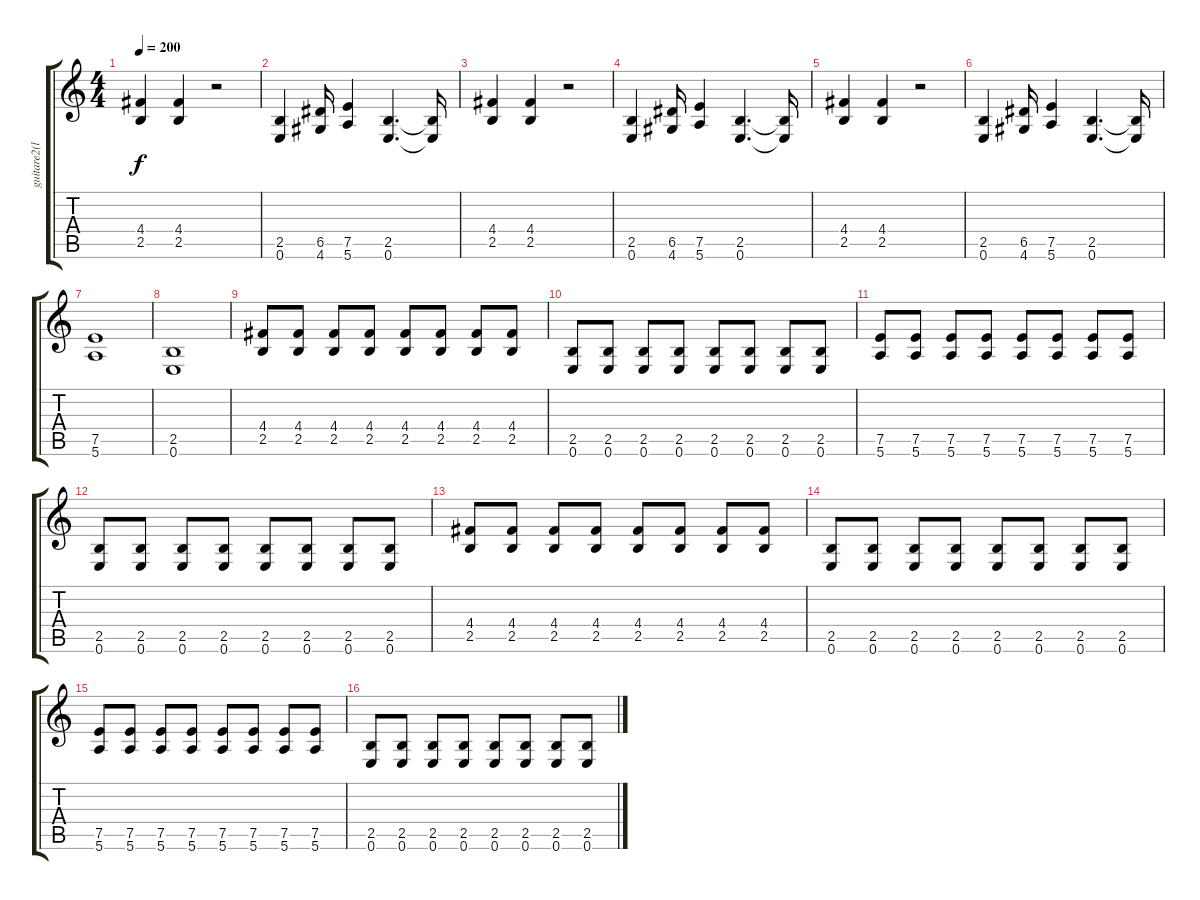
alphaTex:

\track ("guitare2(lars)" "guitare2(l") {instrument distortionguitar}
\staff {score tabs}
\tuning (E4 B3 G3 D3 A2 E2) {hide}
\ts (4 4)
\tempo 200
\clef g2
\ks c
(4.4 2.5).4{dy f} (4.4 2.5).4 r.2 |
(2.5 0.6).4 (6.5 4.6).16 (7.5 5.6).4 (2.5 0.6).4{d} (2.5{t} 0.6{t}).16 |
(4.4 2.5).4 (4.4 2.5).4 r.2 |
(2.5 0.6).4 (6.5 4.6).16 (7.5 5.6).4 (2.5 0.6).4{d} (2.5{t} 0.6{t}).16 |
(4.4 2.5).4 (4.4 2.5).4 r.2 |
(2.5 0.6).4 (6.5 4.6).16 (7.5 5.6).4 (2.5 0.6).4{d} (2.5{t} 0.6{t}).16 |
(7.5 5.6).1 |
(2.5 0.6).1 |
(4.4 2.5).8 (4.4 2.5).8 (4.4 2.5).8 (4.4 2.5).8 (4.4 2.5).8 (4.4 2.5).8 (4.4 2.5).8 (4.4 2.5).8 |
(2.5 0.6).8 (2.5 0.6).8 (2.5 0.6).8 (2.5 0.6).8 (2.5 0.6).8 (2.5 0.6).8 (2.5 0.6).8 (2.5 0.6).8 |
(7.5 5.6).8 (7.5 5.6).8 (7.5 5.6).8 (7.5 5.6).8 (7.5 5.6).8 (7.5 5.6).8 (7.5 5.6).8 (7.5 5.6).8 |
(2.5 0.6).8 (2.5 0.6).8 (2.5 0.6).8 (2.5 0.6).8 (2.5 0.6).8 (2.5 0.6).8 (2.5 0.6).8 (2.5 0.6).8 |
(4.4 2.5).8 (4.4 2.5).8 (4.4 2.5).8 (4.4 2.5).8 (4.4 2.5).8 (4.4 2.5).8 (4.4 2.5).8 (4.4 2.5).8 |
(2.5 0.6).8 (2.5 0.6).8 (2.5 0.6).8 (2.5 0.6).8 (2.5 0.6).8 (2.5 0.6).8 (2.5 0.6).8 (2.5 0.6).8 |
(7.5 5.6).8 (7.5 5.6).8 (7.5 5.6).8 (7.5 5.6).8 (7.5 5.6).8 (7.5 5.6).8 (7.5 5.6).8 (7.5 5.6).8 |
(2.5 0.6).8 (2.5 0.6).8 (2.5 0.6).8 (2.5 0.6).8 (2.5 0.6).8 (2.5 0.6).8 (2.5 0.6).8 (2.5 0.6).8
